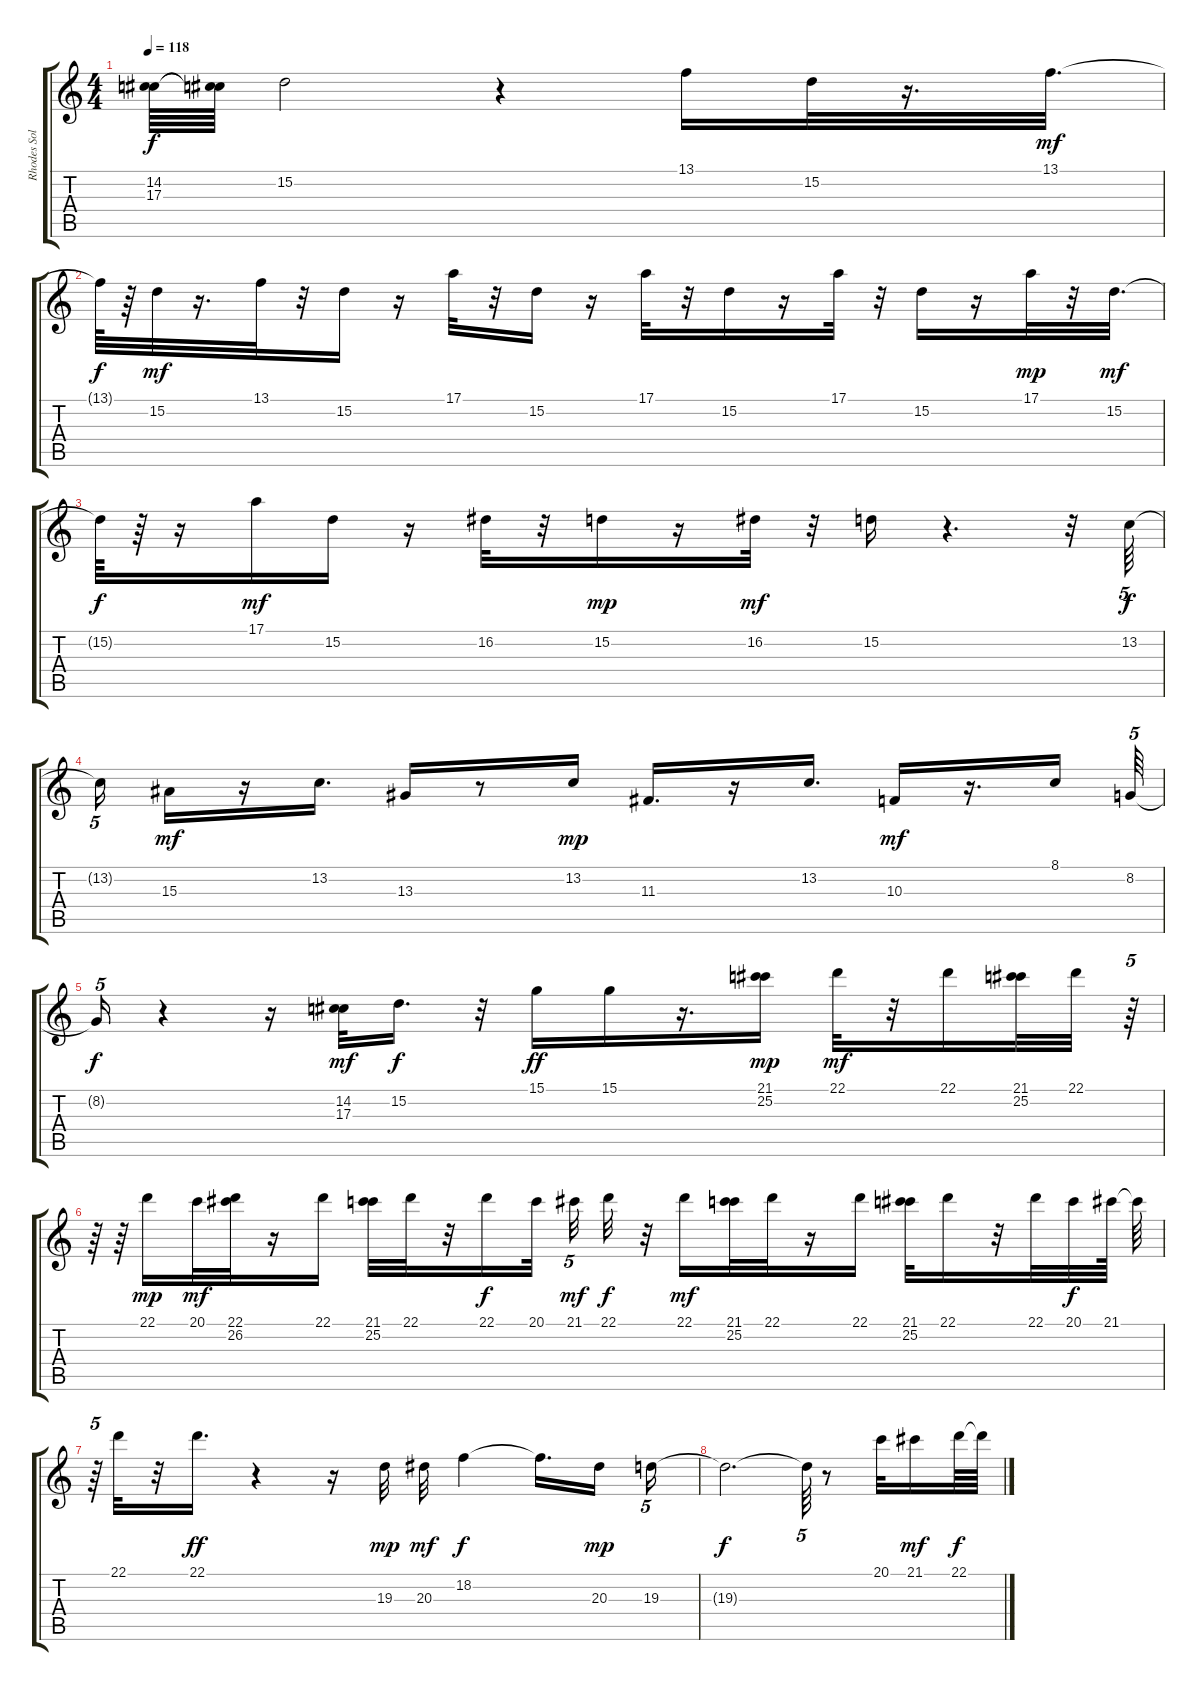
\track ("Rhodes Solo" "Rhodes Sol") {instrument electricpiano1}
\staff {score tabs}
\tuning (E4 B3 G3 D3 A2 E2) {hide}
\ts (4 4)
\tempo 118
\clef g2
\ks c
(14.2{t} 17.3{t}).64{dy f} (14.2{t} 17.3{t}).64 15.2.2 r.4 13.1.16 15.2.32 r.16{d} 13.1.32{d dy mf} |
13.1{t}.64{dy f} r.64 15.2.32{dy mf} r.16{d} 13.1.32 r.32 15.2.16 r.16 17.1.32 r.32 15.2.16 r.16 17.1.32 r.32 15.2.16 r.16 17.1.32 r.32 15.2.16 r.16 17.1.32{dy mp} r.32 15.2.32{d dy mf} |
15.2{t}.64{dy f} r.64 r.16 17.1.16{dy mf} 15.2.16 r.16 16.2.32 r.32 15.2.16{dy mp} r.16 16.2.32{dy mf} r.32 15.2.16 r.4{d} r.32 13.2.64{tu (5 4) dy f} |
13.2{t}.16{tu (5 4)} 15.3.16{dy mf} r.16 13.2.16{d} 13.3.16 r.8 13.2.16{dy mp} 11.3.16{d} r.16 13.2.16{d} 10.3.16{dy mf} r.16{d} 8.1.16 8.2.64{tu (5 4)} |
8.2{t}.16{tu (5 4) dy f} r.4 r.16 (14.2 17.3).32{dy mf} 15.2.16{d dy f} r.32 15.1.16{dy ff} 15.1.16 r.16{d} (21.1 25.2).16{dy mp} 22.1.32{dy mf} r.32 22.1.16 (21.1 25.2).32 22.1.32 r.64{tu (5 4)} |
r.64 r.64 22.1.16{dy mp} 20.1.32{dy mf} (22.1 26.2).32 r.16 22.1.16 (21.1 25.2).32 22.1.32 r.32 22.1.16{dy f} 20.1.32{beam splitsecondary} 21.1.32{tu (5 4) dy mf} 22.1.32{dy f} r.32 22.1.16{dy mf} (21.1 25.2).32 22.1.32 r.16 22.1.16 (21.1 25.2).32 22.1.16 r.32 22.1.32 20.1.32{dy f} 21.1.64 21.1{t}.64 |
r.64{tu (5 4)} 22.1.32 r.32 22.1.16{d dy ff} r.4 r.16 19.3.32{dy mp} 20.3.32{dy mf} 18.2.4{dy f} 18.2{t}.16{d} 20.3.16{dy mp beam splitsecondary} 19.3.16{tu (5 4)} |
19.3{t}.2{d dy f} 19.3{t}.64{tu (5 4)} r.8 20.1.32 21.1.16{dy mf} 22.1.64{dy f} 22.1{t}.64
